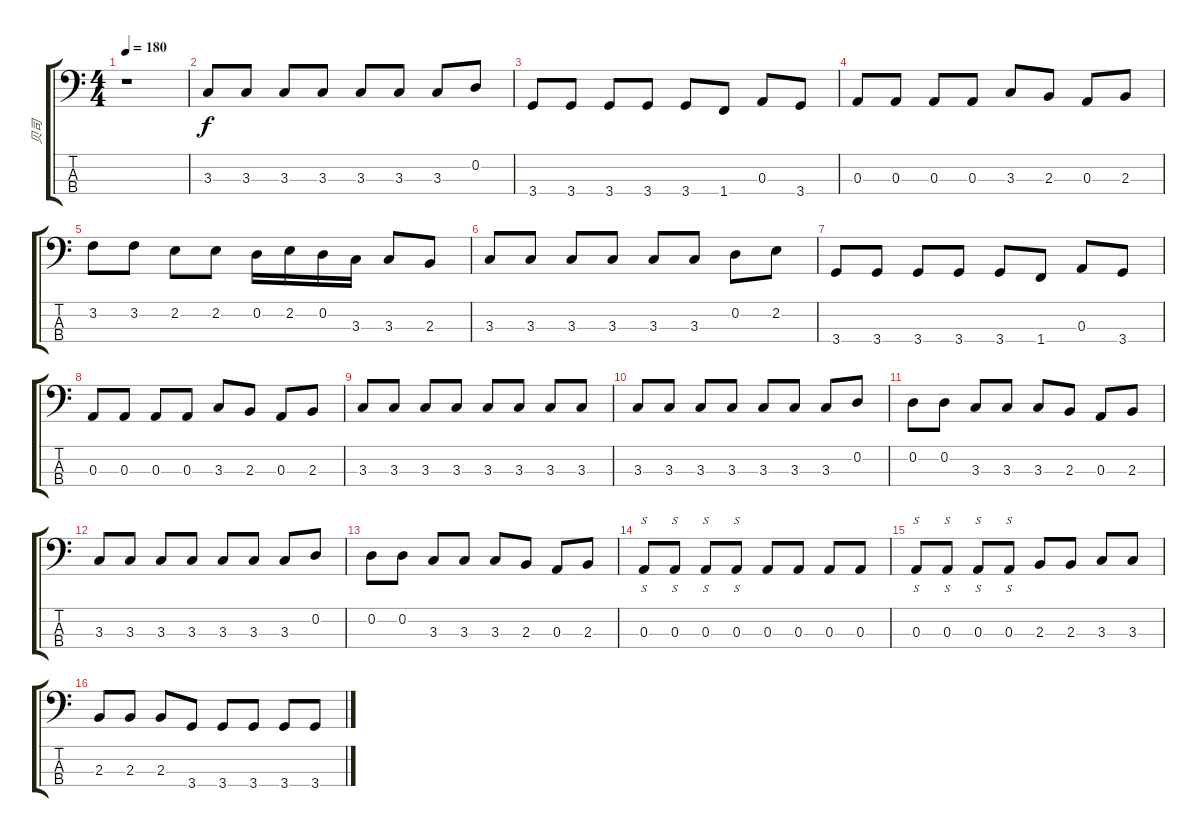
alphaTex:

\track ("贝司" "贝司") {instrument electricbassfinger}
\staff {score tabs}
\tuning (G2 D2 A1 E1) {hide}
\ts (4 4)
\tempo 180
\clef f4
\ks c
r.1{dy f instrument electricbassfinger} |
3.3.8 3.3.8 3.3.8 3.3.8 3.3.8 3.3.8 3.3.8 0.2.8 |
3.4.8 3.4.8 3.4.8 3.4.8 3.4.8 1.4.8 0.3.8 3.4.8 |
0.3.8 0.3.8 0.3.8 0.3.8 3.3.8 2.3.8 0.3.8 2.3.8 |
3.2.8 3.2.8 2.2.8 2.2.8 0.2.16 2.2.16 0.2.16 3.3.16 3.3.8 2.3.8 |
3.3.8 3.3.8 3.3.8 3.3.8 3.3.8 3.3.8 0.2.8 2.2.8 |
3.4.8 3.4.8 3.4.8 3.4.8 3.4.8 1.4.8 0.3.8 3.4.8 |
0.3.8 0.3.8 0.3.8 0.3.8 3.3.8 2.3.8 0.3.8 2.3.8 |
3.3.8 3.3.8 3.3.8 3.3.8 3.3.8 3.3.8 3.3.8 3.3.8 |
3.3.8 3.3.8 3.3.8 3.3.8 3.3.8 3.3.8 3.3.8 0.2.8 |
0.2.8 0.2.8 3.3.8 3.3.8 3.3.8 2.3.8 0.3.8 2.3.8 |
3.3.8 3.3.8 3.3.8 3.3.8 3.3.8 3.3.8 3.3.8 0.2.8 |
0.2.8 0.2.8 3.3.8 3.3.8 3.3.8 2.3.8 0.3.8 2.3.8 |
0.3.8{s} 0.3.8{s} 0.3.8{s} 0.3.8{s} 0.3.8 0.3.8 0.3.8 0.3.8 |
0.3.8{s} 0.3.8{s} 0.3.8{s} 0.3.8{s} 2.3.8 2.3.8 3.3.8 3.3.8 |
2.3.8 2.3.8 2.3.8 3.4.8 3.4.8 3.4.8 3.4.8 3.4.8
